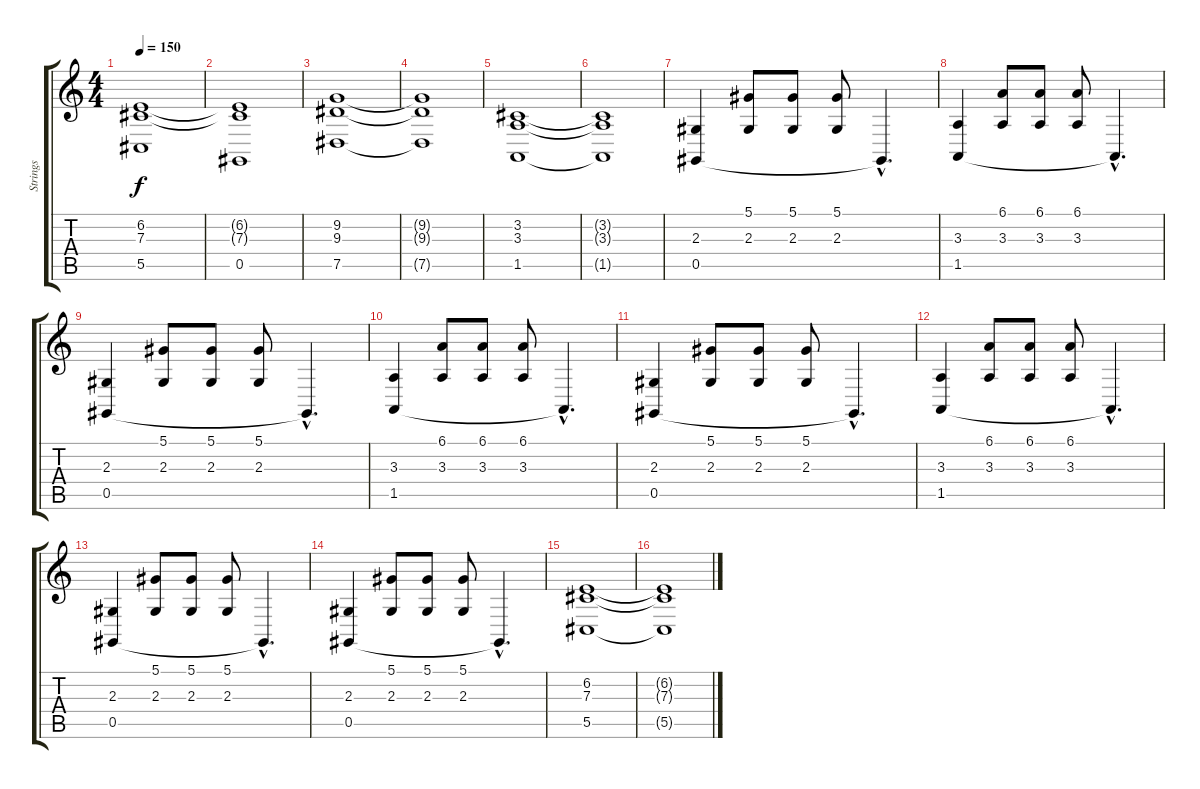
\track ("Strings" "Strings") {instrument stringensemble1}
\staff {score tabs}
\tuning (Eb4 Bb3 Gb3 Db3 Ab2 Eb2) {hide}
\ts (4 4)
\tempo 150
\clef g2
\ks c
(6.2 7.3 5.5).1{dy f} |
(6.2{t} 7.3{t} 0.5).1 |
(9.2 9.3 7.5).1 |
(9.2{t} 9.3{t} 7.5{t}).1 |
(3.2 3.3 1.5).1 |
(3.2{t} 3.3{t} 1.5{t}).1 |
(2.3 0.5).4 (5.1 2.3).8 (5.1 2.3).8 (5.1 2.3).8 0.5{hac t}.4{d} |
(3.3 1.5).4 (6.1 3.3).8 (6.1 3.3).8 (6.1 3.3).8 1.5{hac t}.4{d} |
(2.3 0.5).4 (5.1 2.3).8 (5.1 2.3).8 (5.1 2.3).8 0.5{hac t}.4{d} |
(3.3 1.5).4 (6.1 3.3).8 (6.1 3.3).8 (6.1 3.3).8 1.5{hac t}.4{d} |
(2.3 0.5).4 (5.1 2.3).8 (5.1 2.3).8 (5.1 2.3).8 0.5{hac t}.4{d} |
(3.3 1.5).4 (6.1 3.3).8 (6.1 3.3).8 (6.1 3.3).8 1.5{hac t}.4{d} |
(2.3 0.5).4 (5.1 2.3).8 (5.1 2.3).8 (5.1 2.3).8 0.5{hac t}.4{d} |
(2.3 0.5).4 (5.1 2.3).8 (5.1 2.3).8 (5.1 2.3).8 0.5{hac t}.4{d} |
(6.2 7.3 5.5).1 |
(6.2{t} 7.3{t} 5.5{t}).1
